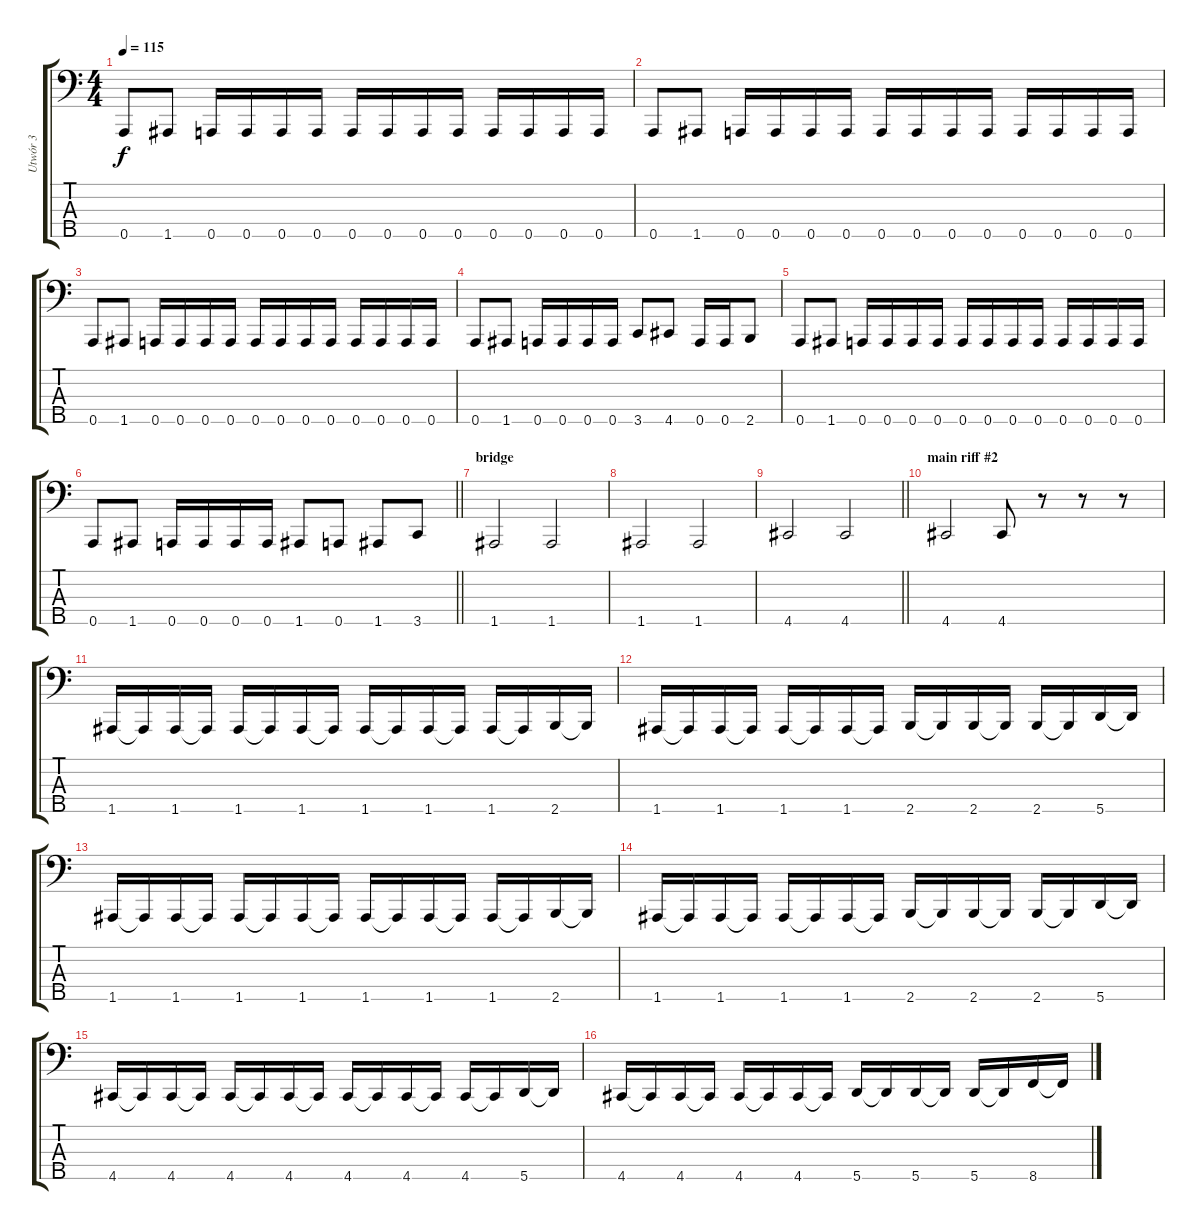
\track ("Utwór 3" "Utwór 3") {instrument electricbassfinger}
\staff {score tabs}
\tuning (F2 C2 G1 D1 A0) {hide}
\ts (4 4)
\tempo 115
\clef f4
\ks c
0.5.8{dy f} 1.5.8 0.5.16 0.5.16 0.5.16 0.5.16 0.5.16 0.5.16 0.5.16 0.5.16 0.5.16 0.5.16 0.5.16 0.5.16 |
0.5.8 1.5.8 0.5.16 0.5.16 0.5.16 0.5.16 0.5.16 0.5.16 0.5.16 0.5.16 0.5.16 0.5.16 0.5.16 0.5.16 |
0.5.8 1.5.8 0.5.16 0.5.16 0.5.16 0.5.16 0.5.16 0.5.16 0.5.16 0.5.16 0.5.16 0.5.16 0.5.16 0.5.16 |
0.5.8 1.5.8 0.5.16 0.5.16 0.5.16 0.5.16 3.5.8 4.5.8 0.5.16 0.5.16 2.5.8 |
0.5.8 1.5.8 0.5.16 0.5.16 0.5.16 0.5.16 0.5.16 0.5.16 0.5.16 0.5.16 0.5.16 0.5.16 0.5.16 0.5.16 |
\barLineRight lightlight
0.5.8 1.5.8 0.5.16 0.5.16 0.5.16 0.5.16 1.5.8 0.5.8 1.5.8 3.5.8 |
\section ("" "bridge")
1.5.2 1.5.2 |
1.5.2 1.5.2 |
\barLineRight lightlight
4.5.2 4.5.2 |
\section ("" "main riff #2")
4.5.2 4.5.8 r.8 r.8 r.8 |
1.5.16 1.5{t}.16 1.5.16 1.5{t}.16 1.5.16 1.5{t}.16 1.5.16 1.5{t}.16 1.5.16 1.5{t}.16 1.5.16 1.5{t}.16 1.5.16 1.5{t}.16 2.5.16 2.5{t}.16 |
1.5.16 1.5{t}.16 1.5.16 1.5{t}.16 1.5.16 1.5{t}.16 1.5.16 1.5{t}.16 2.5.16 2.5{t}.16 2.5.16 2.5{t}.16 2.5.16 2.5{t}.16 5.5.16 5.5{t}.16 |
1.5.16 1.5{t}.16 1.5.16 1.5{t}.16 1.5.16 1.5{t}.16 1.5.16 1.5{t}.16 1.5.16 1.5{t}.16 1.5.16 1.5{t}.16 1.5.16 1.5{t}.16 2.5.16 2.5{t}.16 |
1.5.16 1.5{t}.16 1.5.16 1.5{t}.16 1.5.16 1.5{t}.16 1.5.16 1.5{t}.16 2.5.16 2.5{t}.16 2.5.16 2.5{t}.16 2.5.16 2.5{t}.16 5.5.16 5.5{t}.16 |
4.5.16 4.5{t}.16 4.5.16 4.5{t}.16 4.5.16 4.5{t}.16 4.5.16 4.5{t}.16 4.5.16 4.5{t}.16 4.5.16 4.5{t}.16 4.5.16 4.5{t}.16 5.5.16 5.5{t}.16 |
4.5.16 4.5{t}.16 4.5.16 4.5{t}.16 4.5.16 4.5{t}.16 4.5.16 4.5{t}.16 5.5.16 5.5{t}.16 5.5.16 5.5{t}.16 5.5.16 5.5{t}.16 8.5.16 8.5{t}.16
